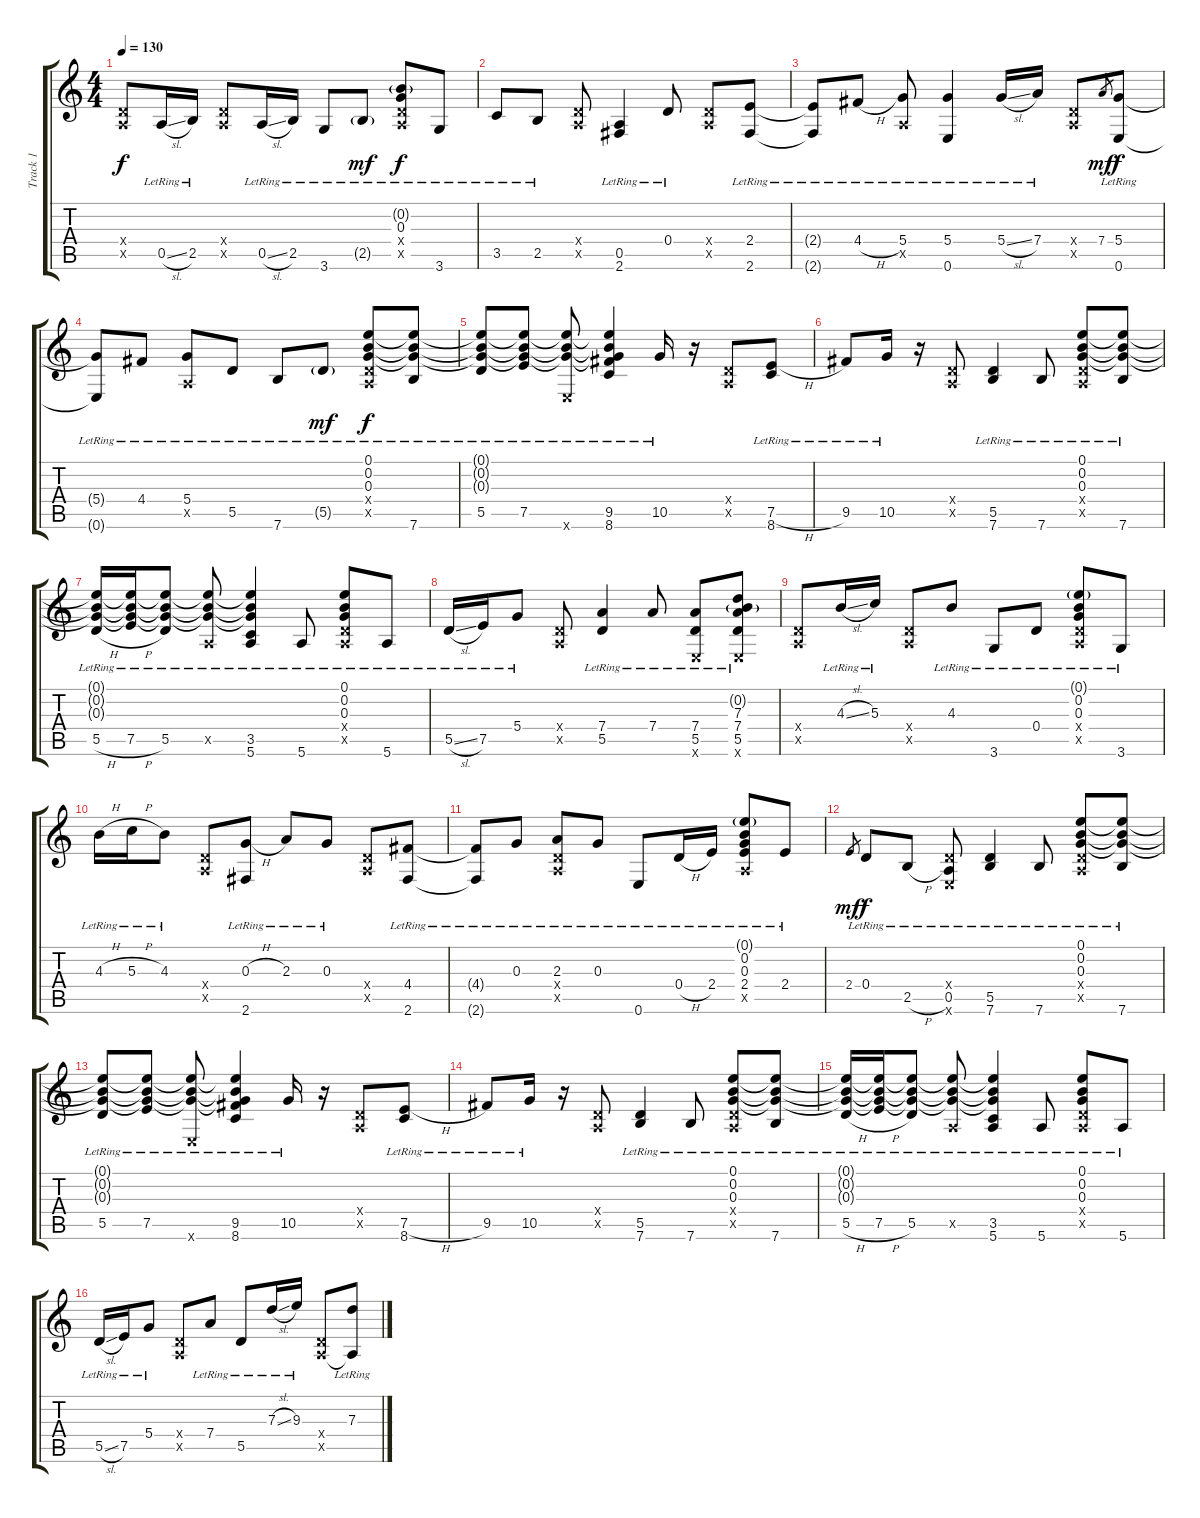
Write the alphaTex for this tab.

\track ("Track 1" "Track 1") {instrument acousticguitarsteel}
\staff {score tabs}
\tuning (E4 B3 G3 D3 A2 E2) {hide}
\ts (4 4)
\tempo 130
\clef g2
\ks c
(0.4{x} 0.5{x}).8{dy f} 0.5{sl lr}.16 2.5{lr}.16 (0.4{x} 0.5{x}).8 0.5{sl lr}.16 2.5{lr}.16 3.6{lr}.8 2.5{g lr}.8{dy mf} (0.2{g lr} 0.3{lr} 0.4{x} 0.5{x}).8{dy f} 3.6{lr}.8 |
3.5{lr}.8 2.5{lr}.8 (0.4{x} 0.5{x}).8 (0.5{lr} 2.6{lr}).4 0.4{lr}.8 (0.4{x} 0.5{x}).8 (2.4{lr} 2.6{lr}).8 |
(2.4{lr t} 2.6{lr t}).8 4.4{h lr}.8 (5.4{lr} 0.5{x}).8 (5.4{lr} 0.6{lr}).4 5.4{sl lr}.16 7.4{lr}.16 (0.4{x} 0.5{x}).8 7.4.8{gr dy mf} (5.4{lr} 0.6{lr}).8{dy f} |
(5.4{lr t} 0.6{lr t}).8 4.4{lr}.8 (5.4{lr} 0.5{x}).8 5.5{lr}.8 7.6{lr}.8 5.5{g lr}.8{dy mf} (0.1{lr} 0.2{lr} 0.3{lr} 0.4{x} 0.5{x}).8{dy f} (0.1{lr t} 0.2{lr t} 0.3{lr t} 7.6{lr}).8 |
(0.1{lr t} 0.2{lr t} 0.3{lr t} 5.5{lr}).8 (0.1{lr t} 0.2{lr t} 0.3{lr t} 7.5{lr}).8 (0.1{lr t} 0.2{lr t} 0.3{lr t} 0.6{x}).8 (0.1{lr t} 0.2{lr t} 0.3{lr t} 9.5{lr} 8.6{lr}).4 10.5{lr}.16 r.16 (0.4{x} 0.5{x}).8 (7.5{h lr} 8.6{lr}).8 |
9.5{lr}.8 10.5{lr}.16 r.16 (0.4{x} 0.5{x}).8 (5.5{lr} 7.6{lr}).4 7.6{lr}.8 (0.1{lr} 0.2{lr} 0.3{lr} 0.4{x} 0.5{x}).8 (0.1{lr t} 0.2{lr t} 0.3{lr t} 7.6{lr}).8 |
(0.1{lr t} 0.2{lr t} 0.3{lr t} 5.5{h lr}).16 (0.1{lr t} 0.2{lr t} 0.3{lr t} 7.5{h lr}).16 (0.1{lr t} 0.2{lr t} 0.3{lr t} 5.5{lr}).8 (0.1{lr t} 0.2{lr t} 0.3{lr t} 0.5{x}).8 (0.1{lr t} 0.2{lr t} 0.3{lr t} 3.5{lr} 5.6{lr}).4 5.6{lr}.8 (0.1{lr} 0.2{lr} 0.3{lr} 0.4{x} 0.5{x}).8 5.6{lr}.8 |
5.5{sl lr}.16 7.5{lr}.16 5.4{lr}.8 (0.4{x} 0.5{x}).8 (7.4{lr} 5.5{lr}).4 7.4{lr}.8 (7.4{lr} 5.5{lr} 0.6{x}).8 (0.2{g lr} 7.3{lr} 7.4{lr} 5.5{lr} 0.6{x}).8 |
(0.4{x} 0.5{x}).8 4.3{sl lr}.16 5.3{lr}.16 (0.4{x} 0.5{x}).8 4.3{lr}.8 3.6{lr}.8 0.4{lr}.8 (0.1{g lr} 0.2{lr} 0.3{lr} 0.4{x} 0.5{x}).8 3.6{lr}.8 |
4.3{h lr}.16 5.3{h lr}.16 4.3{lr}.8 (0.4{x} 0.5{x}).8 (0.3{h lr} 2.6{lr}).8 2.3{lr}.8 0.3{lr}.8 (0.4{x} 0.5{x}).8 (4.4{lr} 2.6{lr}).8 |
(4.4{lr t} 2.6{lr t}).8 0.3{lr}.8 (2.3{lr} 0.4{x} 0.5{x}).8 0.3{lr}.8 0.6{lr}.8 0.4{h lr}.16 2.4{lr}.16 (0.1{g lr} 0.2{lr} 0.3{lr} 2.4{lr} 0.5{x}).8 2.4{lr}.8 |
2.4.8{gr dy mf} 0.4{lr}.8{dy f} 2.5{h lr}.8 (0.4{x} 0.5{lr} 0.6{x}).8 (5.5{lr} 7.6).4 7.6{lr}.8 (0.1{lr} 0.2{lr} 0.3{lr} 0.4{x} 0.5{x}).8 (0.1{lr t} 0.2{lr t} 0.3{lr t} 7.6{lr}).8 |
(0.1{lr t} 0.2{lr t} 0.3{lr t} 5.5{lr}).8 (0.1{lr t} 0.2{lr t} 0.3{lr t} 7.5{lr}).8 (0.1{lr t} 0.2{lr t} 0.3{lr t} 0.6{x}).8 (0.1{lr t} 0.2{lr t} 0.3{lr t} 9.5{lr} 8.6{lr}).4 10.5{lr}.16 r.16 (0.4{x} 0.5{x}).8 (7.5{h lr} 8.6{lr}).8 |
9.5{lr}.8 10.5{lr}.16 r.16 (0.4{x} 0.5{x}).8 (5.5{lr} 7.6{lr}).4 7.6{lr}.8 (0.1{lr} 0.2{lr} 0.3{lr} 0.4{x} 0.5{x}).8 (0.1{lr t} 0.2{lr t} 0.3{lr t} 7.6{lr}).8 |
(0.1{lr t} 0.2{lr t} 0.3{lr t} 5.5{h lr}).16 (0.1{lr t} 0.2{lr t} 0.3{lr t} 7.5{h lr}).16 (0.1{lr t} 0.2{lr t} 0.3{lr t} 5.5{lr}).8 (0.1{lr t} 0.2{lr t} 0.3{lr t} 0.5{x}).8 (0.1{lr t} 0.2{lr t} 0.3{lr t} 3.5{lr} 5.6{lr}).4 5.6{lr}.8 (0.1{lr} 0.2{lr} 0.3{lr} 0.4{x} 0.5{x}).8 5.6{lr}.8 |
5.5{sl lr}.16 7.5{lr}.16 5.4{lr}.8 (0.4{x} 0.5{x}).8 7.4{lr}.8 5.5{lr}.8 7.3{sl lr}.16 9.3{lr}.16 (0.4{x} 0.5{x}).8 (7.3{lr} 0.5{t}).8
